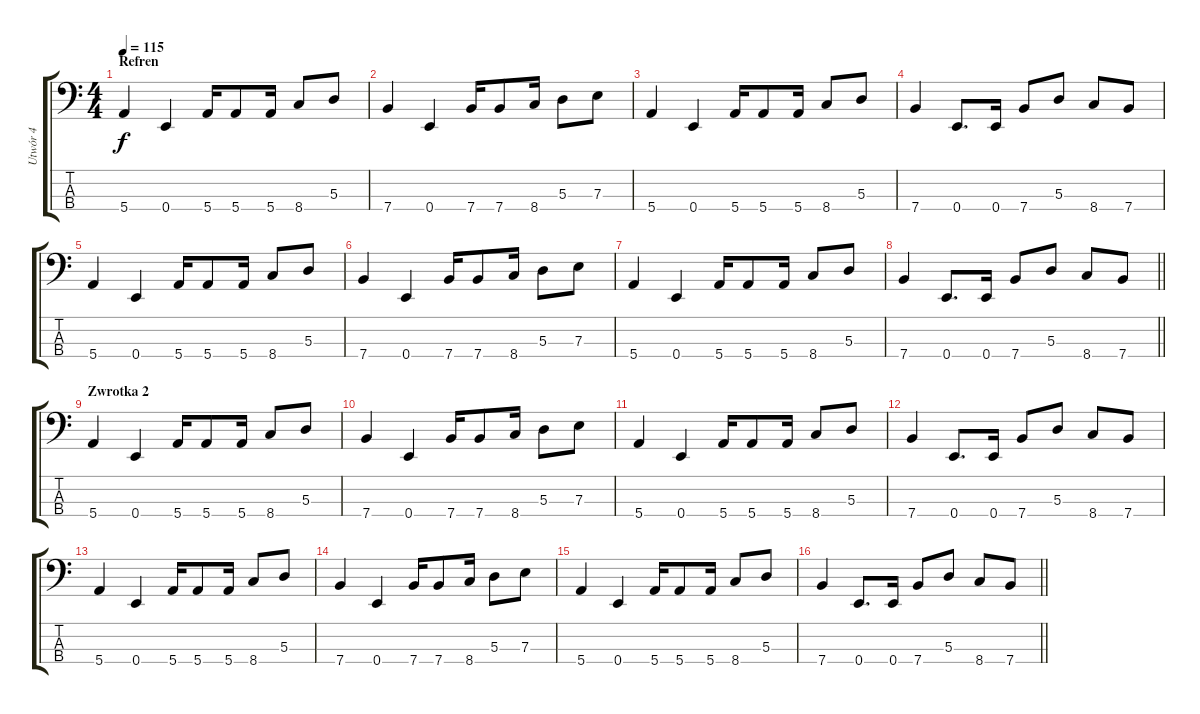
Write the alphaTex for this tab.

\track ("Utwór 4" "Utwór 4") {instrument electricbassfinger}
\staff {score tabs}
\tuning (G2 D2 A1 E1) {hide}
\ts (4 4)
\section ("" "Refren")
\tempo 115
\clef f4
\ks c
5.4.4{dy f} 0.4.4 5.4.16 5.4.8 5.4.16 8.4.8 5.3.8 |
7.4.4 0.4.4 7.4.16 7.4.8 8.4.16 5.3.8 7.3.8 |
5.4.4 0.4.4 5.4.16 5.4.8 5.4.16 8.4.8 5.3.8 |
7.4.4 0.4.8{d} 0.4.16 7.4.8 5.3.8 8.4.8 7.4.8 |
5.4.4 0.4.4 5.4.16 5.4.8 5.4.16 8.4.8 5.3.8 |
7.4.4 0.4.4 7.4.16 7.4.8 8.4.16 5.3.8 7.3.8 |
5.4.4 0.4.4 5.4.16 5.4.8 5.4.16 8.4.8 5.3.8 |
\barLineRight lightlight
7.4.4 0.4.8{d} 0.4.16 7.4.8 5.3.8 8.4.8 7.4.8 |
\section ("" "Zwrotka 2")
5.4.4 0.4.4 5.4.16 5.4.8 5.4.16 8.4.8 5.3.8 |
7.4.4 0.4.4 7.4.16 7.4.8 8.4.16 5.3.8 7.3.8 |
5.4.4 0.4.4 5.4.16 5.4.8 5.4.16 8.4.8 5.3.8 |
7.4.4 0.4.8{d} 0.4.16 7.4.8 5.3.8 8.4.8 7.4.8 |
5.4.4 0.4.4 5.4.16 5.4.8 5.4.16 8.4.8 5.3.8 |
7.4.4 0.4.4 7.4.16 7.4.8 8.4.16 5.3.8 7.3.8 |
5.4.4 0.4.4 5.4.16 5.4.8 5.4.16 8.4.8 5.3.8 |
\barLineRight lightlight
7.4.4 0.4.8{d} 0.4.16 7.4.8 5.3.8 8.4.8 7.4.8
